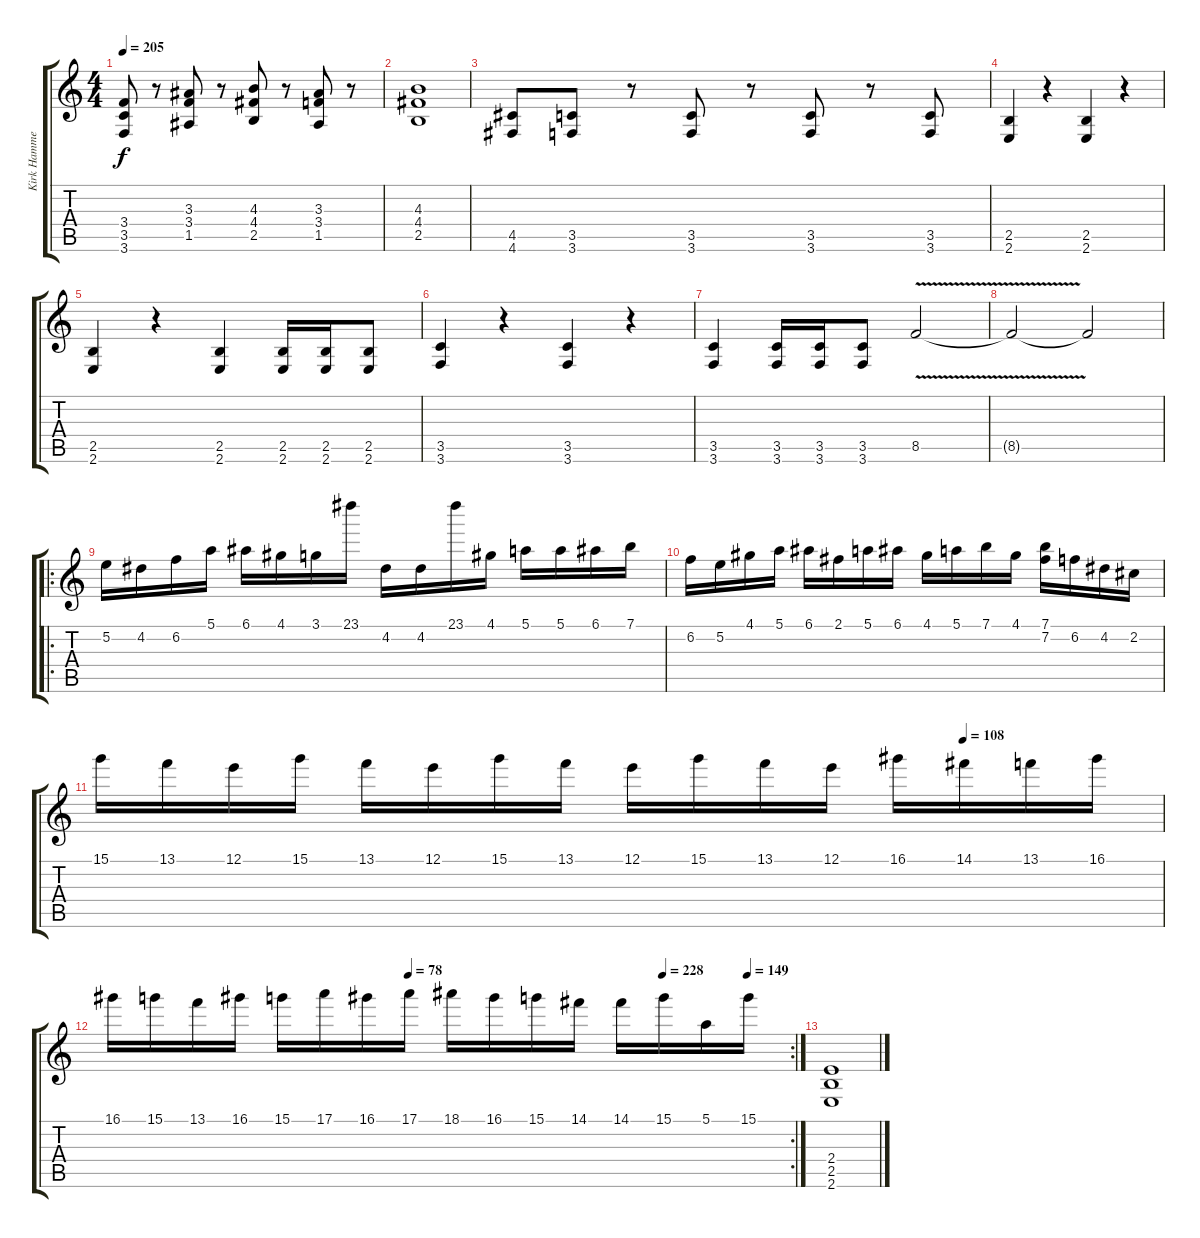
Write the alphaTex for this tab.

\track ("Kirk Hammet" "Kirk Hamme") {instrument distortionguitar}
\staff {score tabs}
\tuning (E4 B3 G3 D3 A2 D2) {hide}
\ts (4 4)
\tempo 205
\clef g2
\ks c
(3.4 3.5 3.6).8{dy f} r.8 (3.3 3.4 1.5).8 r.8 (4.3 4.4 2.5).8 r.8 (3.3 3.4 1.5).8 r.8 |
(4.3 4.4 2.5).1 |
(4.5 4.6).8 (3.5 3.6).8 r.8 (3.5 3.6).8 r.8 (3.5 3.6).8 r.8 (3.5 3.6).8 |
(2.5 2.6).4 r.4 (2.5 2.6).4 r.4 |
(2.5 2.6).4 r.4 (2.5 2.6).4 (2.5 2.6).16 (2.5 2.6).16 (2.5 2.6).8 |
(3.5 3.6).4 r.4 (3.5 3.6).4 r.4 |
(3.5 3.6).4 (3.5 3.6).16 (3.5 3.6).16 (3.5 3.6).8 8.5{v}.2 |
8.5{t}.2 8.5{t}.2 |
\ro
5.2.16 4.2.16 6.2.16 5.1.16 6.1.16 4.1.16 3.1.16 23.1.16 4.2.16 4.2.16 23.1.16 4.1.16 5.1.16 5.1.16 6.1.16 7.1.16 |
6.2.16 5.2.16 4.1.16 5.1.16 6.1.16 2.1.16 5.1.16 6.1.16 4.1.16 5.1.16 7.1.16 4.1.16 (7.1 7.2).16 6.2.16 4.2.16 2.2.16 |
\tempo (108 0.8125)
15.1.16 13.1.16 12.1.16 15.1.16 13.1.16 12.1.16 15.1.16 13.1.16 12.1.16 15.1.16 13.1.16 12.1.16 16.1.16 14.1.16 13.1.16 16.1.16 |
\rc 2
\tempo (78 0.4375)
\tempo (228 0.8125)
\tempo (149 0.9375)
16.1.16 15.1.16 13.1.16 16.1.16 15.1.16 17.1.16 16.1.16 17.1.16 18.1.16 16.1.16 15.1.16 14.1.16 14.1.16 15.1.16 5.1.16 15.1.16 |
(2.4 2.5 2.6).1
